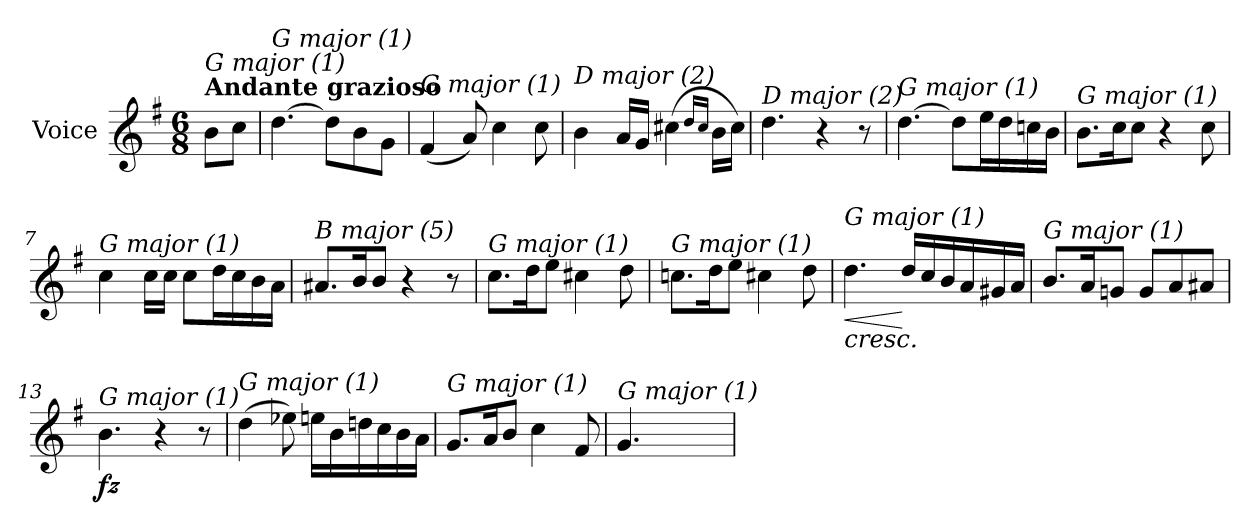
**kern	**dynam
*part1	*part1
*staff1	*staff1
*I"Voice	*
*I'V	*
*clefG2	*
*k[f#]	*
*M6/8	*
=	=
!LO:TX:a:B:t=Andante grazioso	!
!LO:TX:i:t=G major (1)	!
8b\L	.
8cc\J	.
=1	=1
!LO:TX:i:t=G major (1)	!
[4.dd\	.
8dd\L]	.
8b\	.
8g\J	.
=2	=2
!LO:TX:i:t=G major (1)	!
(<4f#/	.
8a/)	.
4cc\	.
8cc\	.
=3	=3
!LO:TX:i:t=D major (2)	!
4b\	.
16a/LL	.
16g/JJ	.
(>4cc#X\	.
16qdd/LL	.
16qcc#/JJ	.
16b\LL	.
16cc#\JJ)	.
=4	=4
!LO:TX:i:t=D major (2)	!
4.dd\	.
4r	.
8r	.
!!LO:LB:g=z
=5	=5
!LO:TX:i:t=G major (1)	!
[4.dd\	.
8dd\L]	.
16ee\L	.
16dd\	.
16ccn\	.
16b\JJ	.
=6	=6
!LO:TX:i:t=G major (1)	!
8.b\L	.
16cc\K	.
8cc\J	.
4r	.
8cc\	.
=7	=7
!LO:TX:i:t=G major (1)	!
4cc\	.
16cc\LL	.
16cc\JJ	.
8cc\L	.
16dd\L	.
16cc\	.
16b\	.
16a\JJ	.
=8	=8
!LO:TX:i:t=B major (5)	!
8.a#X/L	.
16b/K	.
8b/J	.
4r	.
8r	.
!!LO:LB:g=z
=9	=9
!LO:TX:i:t=G major (1)	!
8.cc\L	.
16dd\K	.
8ee\J	.
4cc#X\	.
8dd\	.
=10	=10
!LO:TX:i:t=G major (1)	!
8.ccn\L	.
16dd\K	.
8ee\J	.
4cc#X\	.
8dd\	.
=11	=11
!LO:TX:b:i:t=cresc.	!
!LO:TX:i:t=G major (1)	!
!	!LO:HP:b
4.dd\	<
16dd/LL	[
16cc/	.
16b/	.
16a/	.
16g#X/	.
16a/JJ	.
=12	=12
!LO:TX:i:t=G major (1)	!
8.b/L	.
16a/K	.
8gn/J	.
8g/L	.
8a/	.
8a#X/J	.
!!LO:LB:g=z
=13	=13
!LO:TX:i:t=G major (1)	!
!	!LO:DY:b
4.b\	fz
4r	.
8r	.
=14	=14
!LO:TX:i:t=G major (1)	!
(>4dd\	.
8ee-Xi\)	.
16ee\LL	.
16b\	.
16ddn\	.
16cc\	.
16b\	.
16a\JJ	.
=15	=15
!LO:TX:i:t=G major (1)	!
8.g/L	.
16a/K	.
8b/J	.
4cc\	.
8f#/	.
=16	=16
!LO:TX:i:t=G major (1)	!
4.g/	.
=	=
*-	*-
